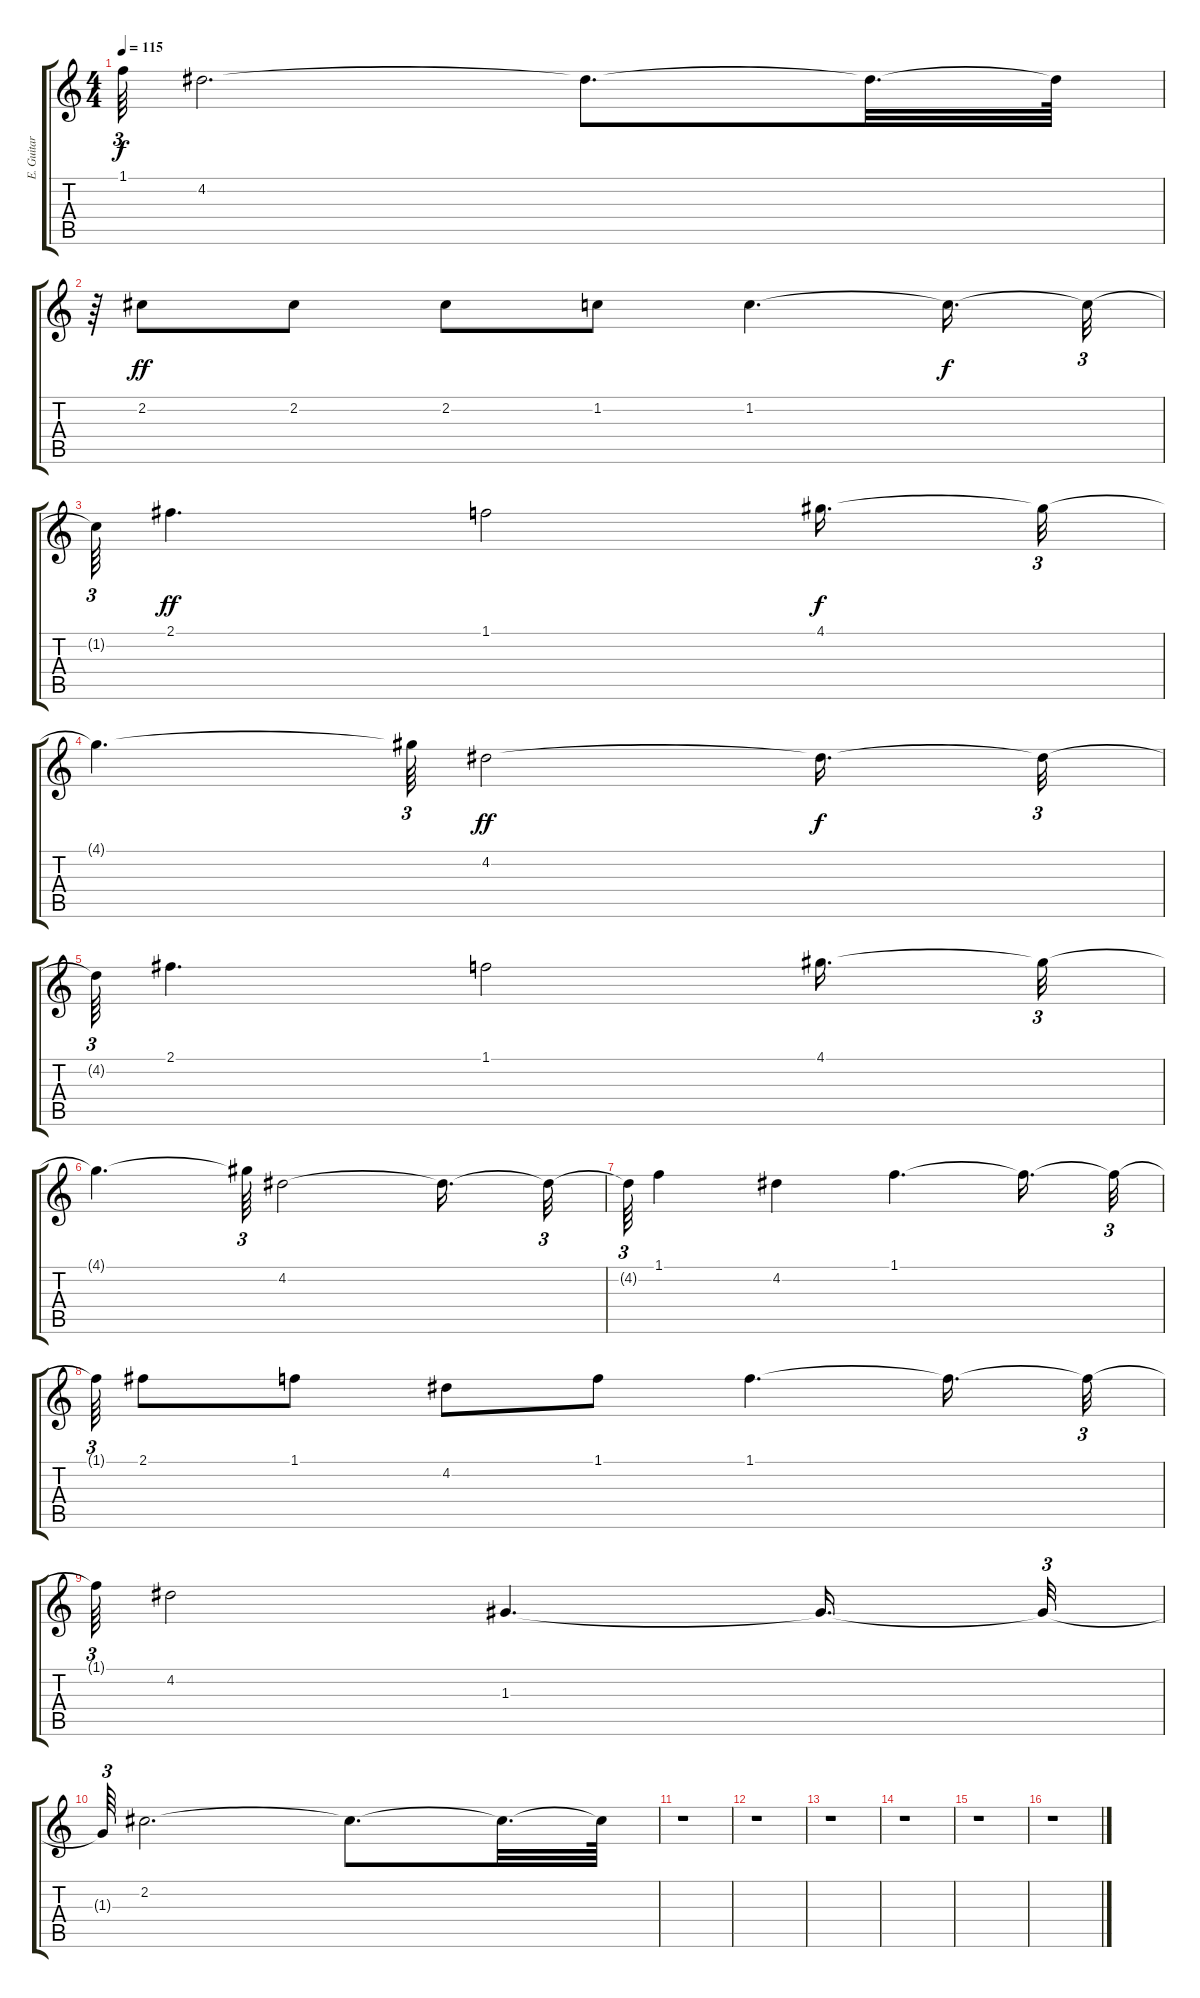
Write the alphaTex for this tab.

\track ("E. Guitar Lead II" "E. Guitar ") {instrument overdrivenguitar}
\staff {score tabs}
\tuning (E4 B3 G3 D3 A2 E2) {hide}
\ts (4 4)
\tempo 115
\clef g2
\ks c
1.1{t}.64{tu (3 2) dy f} 4.2.2{d} 4.2{t}.8{d} 4.2{t}.32{d} 4.2{t}.64 |
r.64{tu (3 2)} 2.2.8{dy ff} 2.2.8 2.2.8 1.2.8 1.2.4{d} 1.2{t}.16{d dy f} 1.2{t}.32{tu (3 2)} |
1.2{t}.64{tu (3 2)} 2.1.4{d dy ff} 1.1.2 4.1.16{d dy f} 4.1{t}.32{tu (3 2)} |
4.1{t}.4{d} 4.1{t}.64{tu (3 2)} 4.2.2{dy ff} 4.2{t}.16{d dy f} 4.2{t}.32{tu (3 2)} |
4.2{t}.64{tu (3 2)} 2.1.4{d} 1.1.2 4.1.16{d} 4.1{t}.32{tu (3 2)} |
4.1{t}.4{d} 4.1{t}.64{tu (3 2)} 4.2.2 4.2{t}.16{d} 4.2{t}.32{tu (3 2)} |
4.2{t}.64{tu (3 2)} 1.1.4 4.2.4 1.1.4{d} 1.1{t}.16{d} 1.1{t}.32{tu (3 2)} |
1.1{t}.64{tu (3 2)} 2.1.8 1.1.8 4.2.8 1.1.8 1.1.4{d} 1.1{t}.16{d} 1.1{t}.32{tu (3 2)} |
1.1{t}.64{tu (3 2)} 4.2.2 1.3.4{d} 1.3{t}.16{d} 1.3{t}.32{tu (3 2)} |
1.3{t}.64{tu (3 2)} 2.2.2{d} 2.2{t}.8{d} 2.2{t}.32{d} 2.2{t}.64 |
r.1 |
r.1 |
r.1 |
r.1 |
r.1 |
r.1
